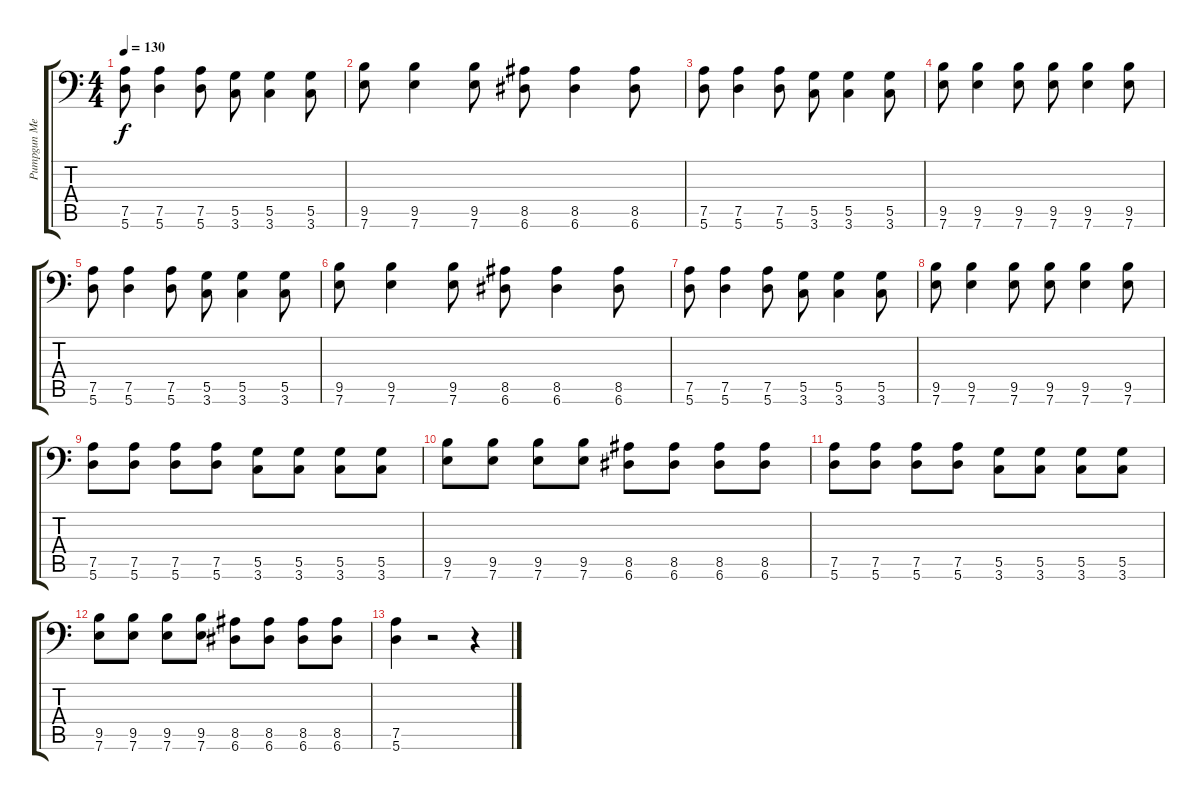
\track ("Pumpgun Messiah (Guitar 2)" "Pumpgun Me") {instrument distortionguitar}
\staff {score tabs}
\tuning (A3 E3 C3 G2 D2 A1) {hide}
\ts (4 4)
\tempo 130
\clef f4
\ks c
(7.5 5.6).8{dy f} (7.5 5.6).4 (7.5 5.6).8 (5.5 3.6).8 (5.5 3.6).4 (5.5 3.6).8 |
(9.5 7.6).8 (9.5 7.6).4 (9.5 7.6).8 (8.5 6.6).8 (8.5 6.6).4 (8.5 6.6).8 |
(7.5 5.6).8 (7.5 5.6).4 (7.5 5.6).8 (5.5 3.6).8 (5.5 3.6).4 (5.5 3.6).8 |
(9.5 7.6).8 (9.5 7.6).4 (9.5 7.6).8 (9.5 7.6).8 (9.5 7.6).4 (9.5 7.6).8 |
(7.5 5.6).8 (7.5 5.6).4 (7.5 5.6).8 (5.5 3.6).8 (5.5 3.6).4 (5.5 3.6).8 |
(9.5 7.6).8 (9.5 7.6).4 (9.5 7.6).8 (8.5 6.6).8 (8.5 6.6).4 (8.5 6.6).8 |
(7.5 5.6).8 (7.5 5.6).4 (7.5 5.6).8 (5.5 3.6).8 (5.5 3.6).4 (5.5 3.6).8 |
(9.5 7.6).8 (9.5 7.6).4 (9.5 7.6).8 (9.5 7.6).8 (9.5 7.6).4 (9.5 7.6).8 |
(7.5 5.6).8 (7.5 5.6).8 (7.5 5.6).8 (7.5 5.6).8 (5.5 3.6).8 (5.5 3.6).8 (5.5 3.6).8 (5.5 3.6).8 |
(9.5 7.6).8 (9.5 7.6).8 (9.5 7.6).8 (9.5 7.6).8 (8.5 6.6).8 (8.5 6.6).8 (8.5 6.6).8 (8.5 6.6).8 |
(7.5 5.6).8 (7.5 5.6).8 (7.5 5.6).8 (7.5 5.6).8 (5.5 3.6).8 (5.5 3.6).8 (5.5 3.6).8 (5.5 3.6).8 |
(9.5 7.6).8 (9.5 7.6).8 (9.5 7.6).8 (9.5 7.6).8 (8.5 6.6).8 (8.5 6.6).8 (8.5 6.6).8 (8.5 6.6).8 |
(7.5 5.6).4 r.2 r.4
